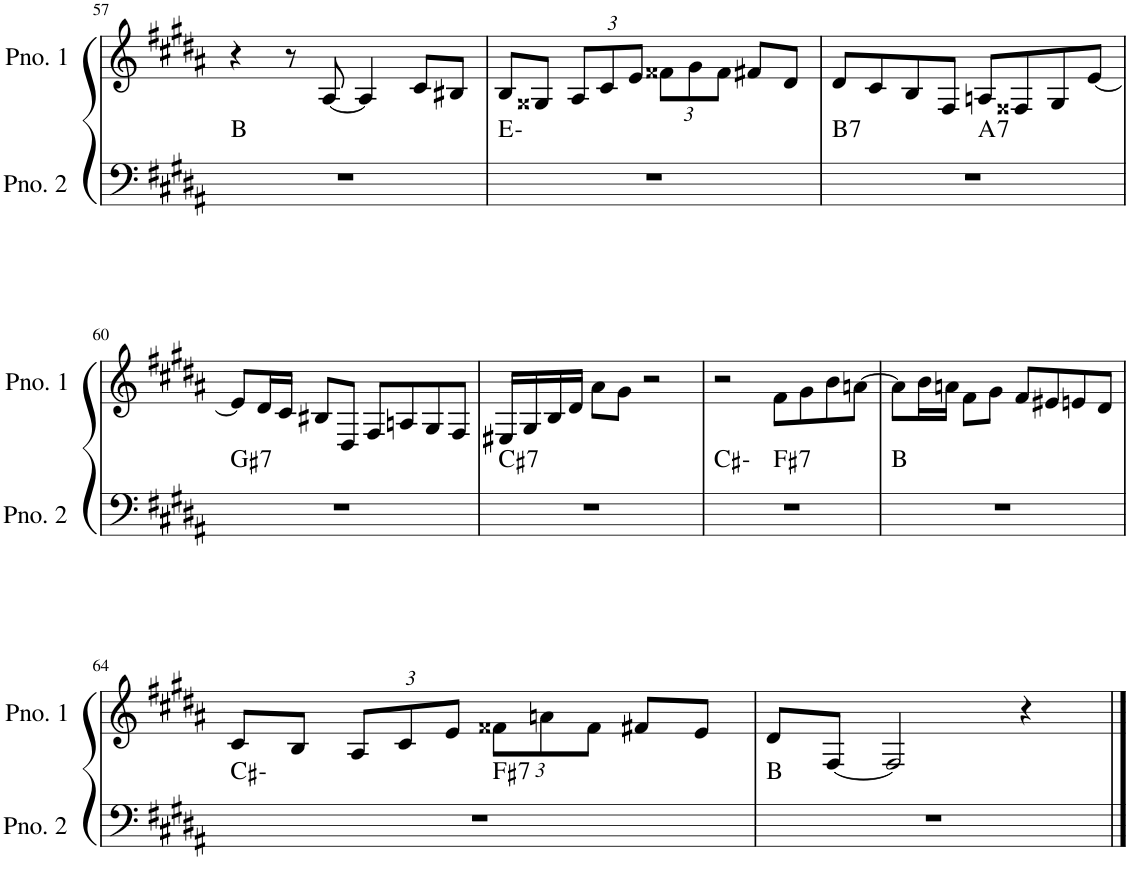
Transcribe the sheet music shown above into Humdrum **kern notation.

**kern	**harte	**kern
*part2	*part2	*part1
*staff2	*	*staff1
*I"ピアノ 2	*	*I"ピアノ 1
!!LO:PB:g=z
*clefF4	*	*clefG2
*k[f#c#g#d#a#]	*	*k[f#c#g#d#a#]
*M4/4	*	*M4/4
=57	=57	=57
1r	B:maj	4r
.	.	8r
.	.	[8A#/
.	.	4A#/]
.	.	8c#/L
.	.	8B#X/J
=58	=58	=58
1r	E:min	8B/L
.	.	8G##X/J
*	*	*Xbrackettup
.	.	12A#/L
.	.	12c#/
.	.	12e/J
.	.	12f##X\L
.	.	12g#\
.	.	12f##\J
.	.	8f#X/L
.	.	8d#/J
=59	=59	=59
!	!LO:H:kt=7	!
*^	*	*
1r	2ryy	B:7	8d#/L
.	.	.	8c#/
.	.	.	8B/
.	.	.	8F#/J
!	!	!LO:H:kt=7	!
.	2ryy	A:7	8An/L
.	.	.	8F##X/
.	.	.	8G#/
.	.	.	[8e/J
!!LO:LB:g=z
=60	=60	=60	=60
!	!	!LO:H:kt=7	!
*v	*v	*	*
1r	G#:7	8e/L]
.	.	16d#/L
.	.	16c#/JJ
.	.	8B#X/L
.	.	8D#/J
.	.	8F#/L
.	.	8An/
.	.	8G#/
.	.	8F#/J
=61	=61	=61
!	!LO:H:kt=7	!
1r	C#:7	16E#X/LL
.	.	16G#/
.	.	16B/
.	.	16d#/JJ
.	.	8a#\L
.	.	8g#\J
.	.	2r
=62	=62	=62
*^	*	*
1r	2ryy	C#:min	2r
!	!	!LO:H:kt=7	!
.	2ryy	F#:7	8f#\L
.	.	.	8g#\
.	.	.	8b\
.	.	.	[8an\J
*v	*v	*	*
=63	=63	=63
1r	B:maj	8a\L]
.	.	16b\L
.	.	16an\JJ
.	.	8f#\L
.	.	8g#\J
.	.	8f#/L
.	.	8e#X/
.	.	8en/
.	.	8d#/J
!!LO:LB:g=z
=64	=64	=64
*^	*	*
1r	2ryy	C#:min	8c#/L
.	.	.	8B/J
.	.	.	12A#/L
.	.	.	12c#/
.	.	.	12e/J
!	!	!LO:H:kt=7	!
.	2ryy	F#:7	12f##X\L
.	.	.	12an\
.	.	.	12f##\J
.	.	.	8f#X/L
.	.	.	8e/J
*v	*v	*	*
=65	=65	=65
1r	B:maj	8d#/L
.	.	[8F#/J
.	.	2F#/]
.	.	4r
==	==	==
*-	*-	*-
